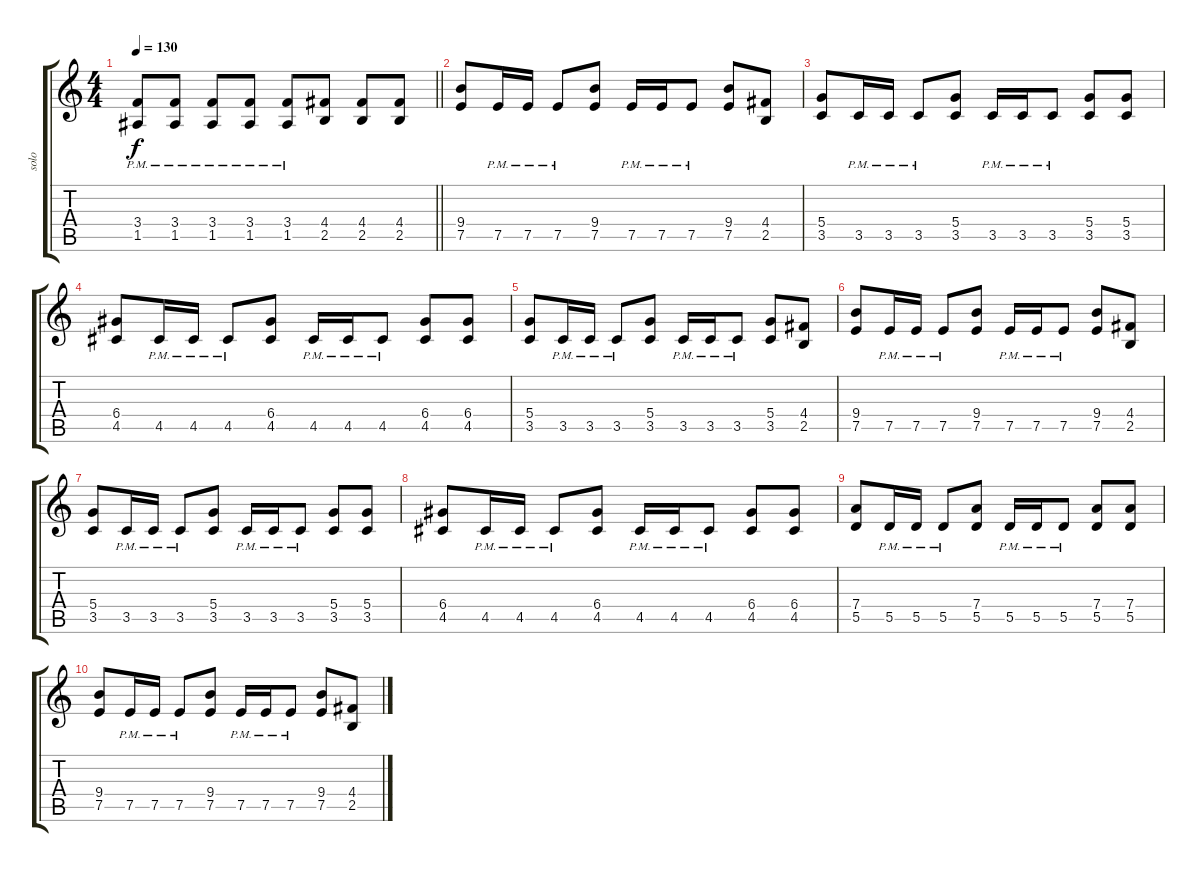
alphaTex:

\track ("solo" "solo") {instrument distortionguitar}
\staff {score tabs}
\tuning (E4 B3 G3 D3 A2 E2) {hide}
\ts (4 4)
\tempo 130
\clef g2
\barLineRight lightlight
\ks c
(3.4{pm} 1.5{pm}).8{dy f} (3.4{pm} 1.5{pm}).8 (3.4{pm} 1.5{pm}).8 (3.4{pm} 1.5{pm}).8 (3.4{pm} 1.5{pm}).8 (4.4 2.5).8 (4.4 2.5).8 (4.4 2.5).8 |
(9.4 7.5).8 7.5{pm}.16 7.5{pm}.16 7.5{pm}.8 (9.4 7.5).8 7.5{pm}.16 7.5{pm}.16 7.5{pm}.8 (9.4 7.5).8 (4.4 2.5).8 |
(5.4 3.5).8 3.5{pm}.16 3.5{pm}.16 3.5{pm}.8 (5.4 3.5).8 3.5{pm}.16 3.5{pm}.16 3.5{pm}.8 (5.4 3.5).8 (5.4 3.5).8 |
(6.4 4.5).8 4.5{pm}.16 4.5{pm}.16 4.5{pm}.8 (6.4 4.5).8 4.5{pm}.16 4.5{pm}.16 4.5{pm}.8 (6.4 4.5).8 (6.4 4.5).8 |
(5.4 3.5).8 3.5{pm}.16 3.5{pm}.16 3.5{pm}.8 (5.4 3.5).8 3.5{pm}.16 3.5{pm}.16 3.5{pm}.8 (5.4 3.5).8 (4.4 2.5).8 |
(9.4 7.5).8 7.5{pm}.16 7.5{pm}.16 7.5{pm}.8 (9.4 7.5).8 7.5{pm}.16 7.5{pm}.16 7.5{pm}.8 (9.4 7.5).8 (4.4 2.5).8 |
(5.4 3.5).8 3.5{pm}.16 3.5{pm}.16 3.5{pm}.8 (5.4 3.5).8 3.5{pm}.16 3.5{pm}.16 3.5{pm}.8 (5.4 3.5).8 (5.4 3.5).8 |
(6.4 4.5).8 4.5{pm}.16 4.5{pm}.16 4.5{pm}.8 (6.4 4.5).8 4.5{pm}.16 4.5{pm}.16 4.5{pm}.8 (6.4 4.5).8 (6.4 4.5).8 |
(7.4 5.5).8 5.5{pm}.16 5.5{pm}.16 5.5{pm}.8 (7.4 5.5).8 5.5{pm}.16 5.5{pm}.16 5.5{pm}.8 (7.4 5.5).8 (7.4 5.5).8 |
(9.4 7.5).8 7.5{pm}.16 7.5{pm}.16 7.5{pm}.8 (9.4 7.5).8 7.5{pm}.16 7.5{pm}.16 7.5{pm}.8 (9.4 7.5).8 (4.4 2.5).8
